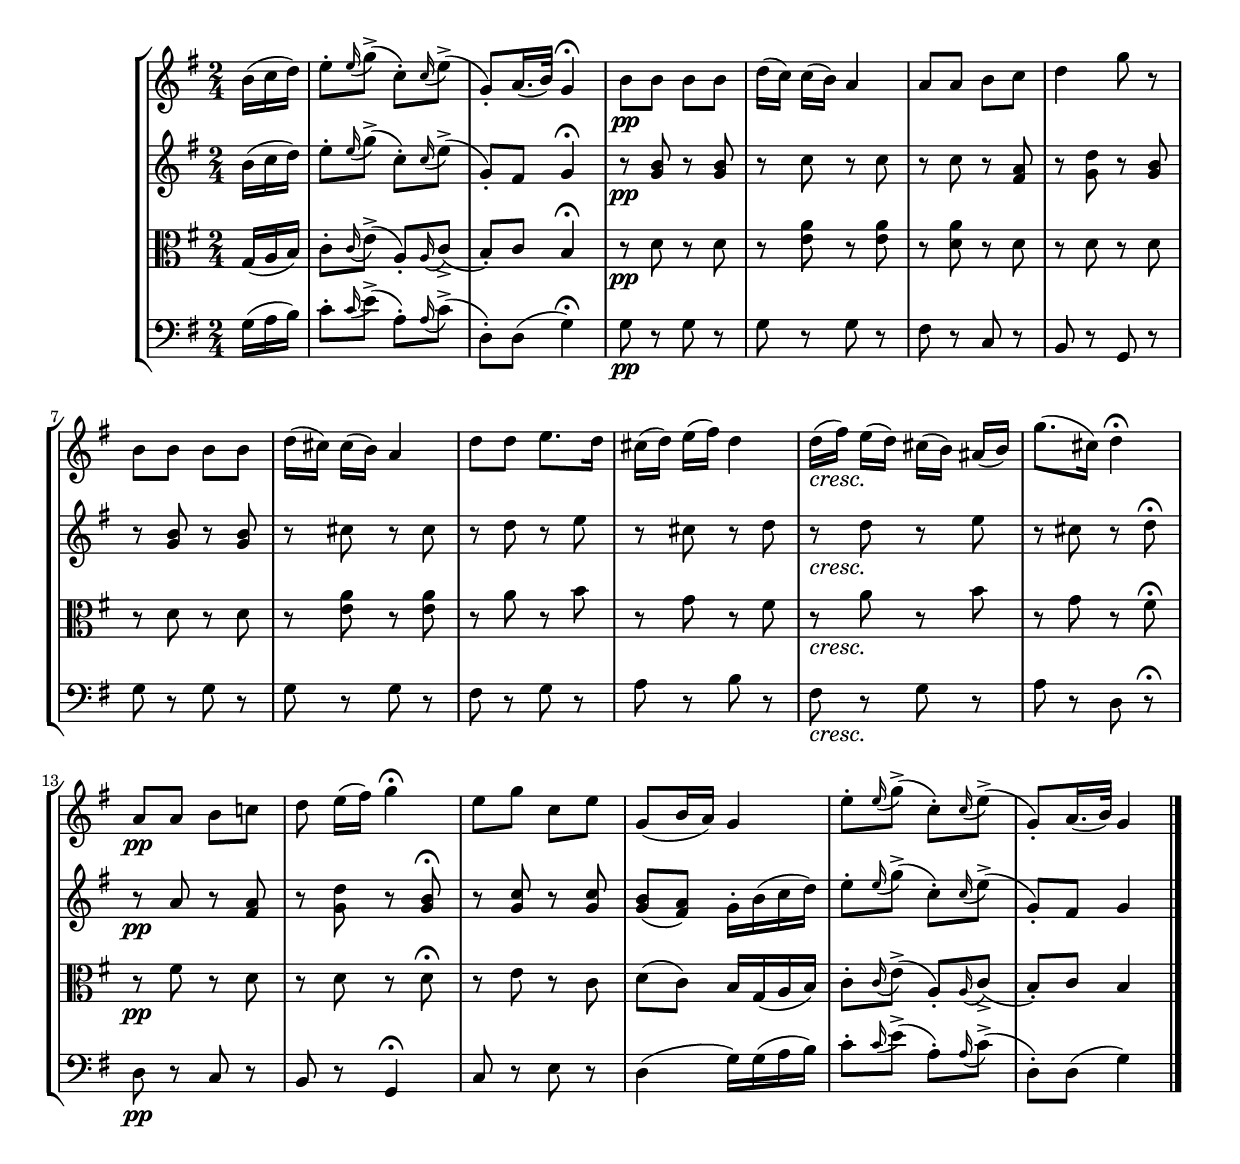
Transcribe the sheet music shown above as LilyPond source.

\version "2.10.0"

vIi={
\clef treble 
\key g \major 
\time 2/4
\relative c'' {\partial 16*3 b16( c d) e8-. 
\appoggiatura e16 g8->( c,-.) \appoggiatura c16 e8->( g,-.) a16.( b32) g4\fermata  b8\pp b b b d16([ c]) c([ b]) a4 a8 a b c d4 g8 r b,8 b b b d16([ cis]) cis[(  b]) a4 d8 d e8. d16 
cis16([ d]) e[( fis]) d4 \setTextCresc d16[(\< fis])\! e[( d]) cis[( b]) ais[( b]) g'8.( cis,16) d4\fermata 
a8\pp a b c!  d e16[( fis]) g4\fermata e8 g c, e g,( b16 a) g4  e'8-. 
\appoggiatura e16 g8->( c,-.) \appoggiatura c16 e8->( g,-.) a16.( b32) g4 \bar "|."

}}

vIIi={
\clef treble 
\key g \major 
\time 2/4
\relative c'' {\partial 16*3 b16( c d) e8-. 
\appoggiatura e16 g8->( c,-.) \appoggiatura c16 e8->( g,-.) fis g4\fermata r8\pp <b g> r <b g> r c  r c r c r <a fis> r <d g,> r <b g> r <b g> r <b g> 
r cis r cis r d r e r cis r d \setTextCresc r\< d\! r e r cis r d\fermata
r\pp a r <a fis> r <d g,> r <b g>\fermata r <c g> r <c g> <b g>( <a fis>) g16-. b( c d) e8-. 
\appoggiatura e16 g8->( c,-.) \appoggiatura c16 e8->( g,-.) fis g4
}}

vai={
\clef alto 
\key g \major 
\time 2/4
\relative c' {\partial 16*3 g16( a b) c8-. \appoggiatura c16 e8->( a,-.) \appoggiatura a16 c8->( b-.) c b4\fermata
r8\pp d r d r <e a> r <e a> r <d a'> r d r d r d r d r d r <e a> r <e a> r a r b r g r fis \setTextCresc r\< a\! r b r g r fis\fermata r8\pp fis r d r d r d\fermata r e r c d( c) b16
g16( a b) c8-. \appoggiatura c16 e8->( a,-.) \appoggiatura a16 c8->( b-.) c b4

}}


vci={
\clef bass 
\key g \major 
\time 2/4
\relative c'{\partial 16*3 g16( a b) c8-. \appoggiatura c16 e8->( a,-.) \appoggiatura a16 c8->( d,-.) d8( g4)\fermata g8\pp r g r g r g r fis r c r b r g r g' r g r g r g r fis r g r a r b r \setTextCresc fis\< r\! g r a r d, r\fermata d\pp r c r b r g4\fermata c8 r e r d4( g16) g16( a b) c8-. \appoggiatura c16 e8->( a,-.) \appoggiatura a16 c8->( d,-.) d8( g4)

}}


#(set-global-staff-size 18)
\book{
\header {
title="Heidenröslein"
composer="Schubert"
}
}

\score {

{\new StaffGroup <<

\new Staff = "VoI" \vIi
\new Staff = "VoII" \vIIi
\new Staff = "Va" \vai
\new Staff = "Vc" \vci
>>
}

\layout { }
\midi {	\context {
       		\Score
       		tempoWholesPerMinute = #(ly:make-moment 64 4)
       		}  
	\context {
  		\Voice
  		\remove "Dynamic_performer"
		\remove "Span_dynamic_performer"
		}

}

}
%{
\score {
\new Staff = "VoI"  \vIi
\header { breakbefore=##t
instrument="Violino 1" }
\layout { }
}

\score {
\new Staff = "VoII" \vIIi
\header { instrument="Violino 2"}
\layout { }
}

\score {
\new Staff = "Va" \vai
\header {  instrument="Viola"}
\layout { }
}

\score {
\new Staff = "Vc" \vci
\header { instrument="Violoncello"}
\layout { }
}
%}